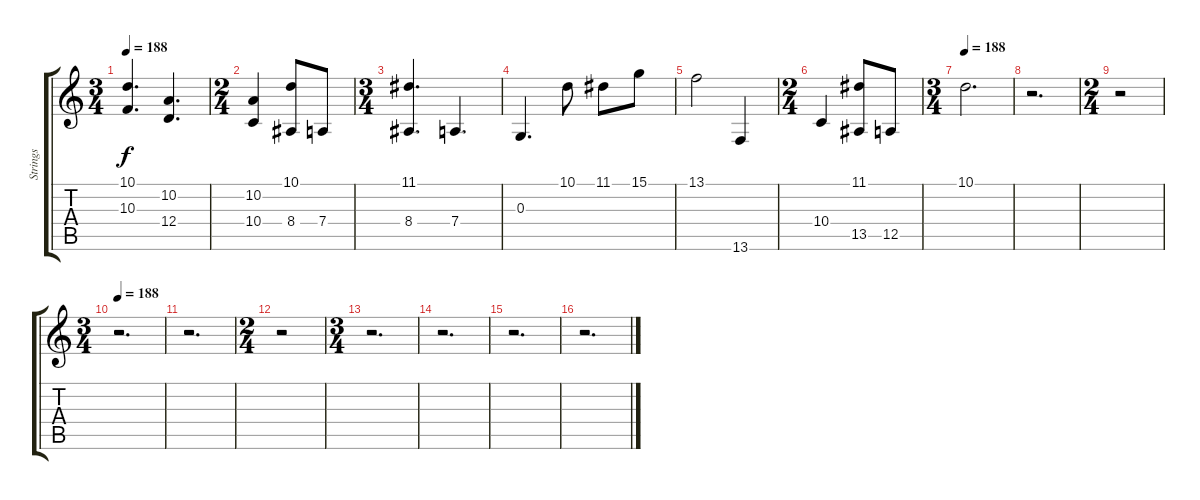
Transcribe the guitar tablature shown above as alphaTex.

\track ("Strings" "Strings") {instrument stringensemble1}
\staff {score tabs}
\tuning (E4 B3 G3 D3 A2 E2) {hide}
\ts (3 4)
\tempo 188
\clef g2
\ks c
(10.1 10.3).4{d dy f} (10.2 12.4).4{d} |
\ts (2 4)
(10.2 10.4).4 (10.1 8.4).8 7.4.8 |
\ts (3 4)
(11.1 8.4).4{d} 7.4.4{d} |
0.3.4{d} 10.1.8 11.1.8 15.1.8 |
13.1.2 13.6.4 |
\ts (2 4)
10.4.4 (11.1 13.5).8 12.5.8 |
\ts (3 4)
\tempo 188
10.1.2{d} |
r.2{d} |
\ts (2 4)
r.2 |
\ts (3 4)
\tempo 188
r.2{d} |
r.2{d} |
\ts (2 4)
r.2 |
\ts (3 4)
r.2{d} |
r.2{d} |
r.2{d} |
r.2{d}
